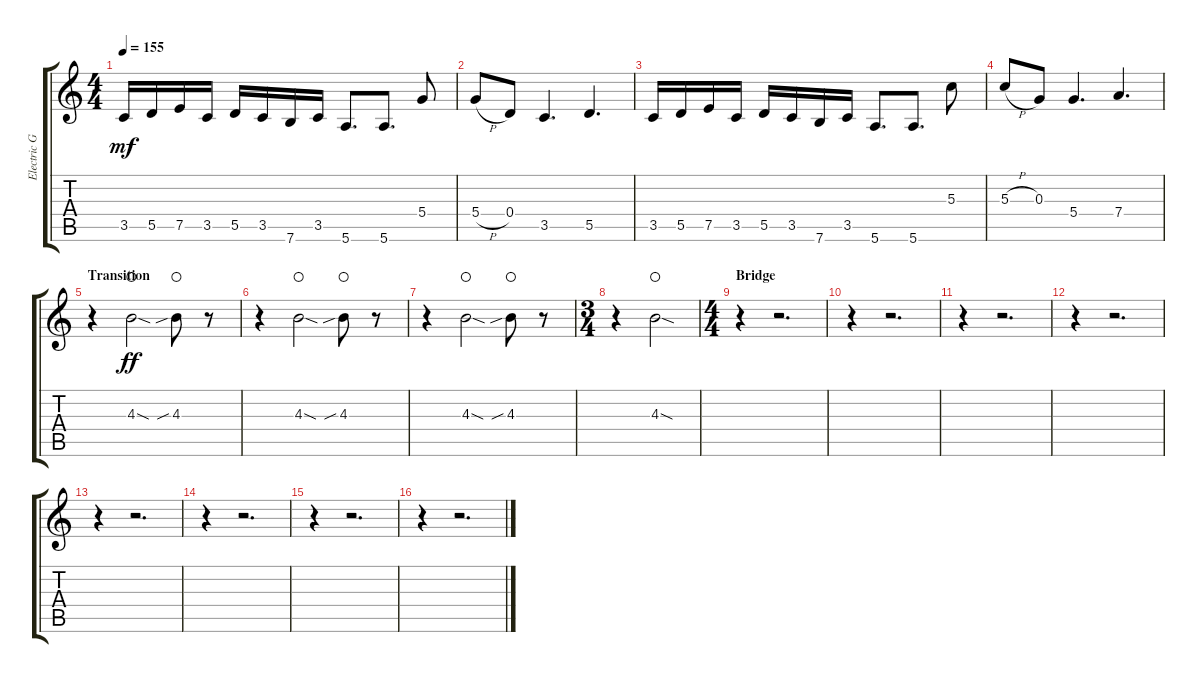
\track ("Electric Guitar" "Electric G") {instrument distortionguitar}
\staff {score tabs}
\tuning (E4 B3 G3 D3 A2 E2) {hide}
\ts (4 4)
\tempo 155
\clef g2
\ks c
3.5.16{dy mf} 5.5.16 7.5.16 3.5.16 5.5.16 3.5.16 7.6.16 3.5.16 5.6.8{d} 5.6.8{d} 5.4.8 |
5.4{h}.8 0.4.8 3.5.4{d} 5.5.4{d} |
3.5.16 5.5.16 7.5.16 3.5.16 5.5.16 3.5.16 7.6.16 3.5.16 5.6.8{d} 5.6.8{d} 5.3.8 |
5.3{h}.8 0.3.8 5.4.4{d} 7.4.4{d} |
\section ("" "Transition")
r.4 4.3{sod}.2{dy ff waho} 4.3{sib}.8{waho} r.8 |
r.4 4.3{sod}.2{waho} 4.3{sib}.8{waho} r.8 |
r.4 4.3{sod}.2{waho} 4.3{sib}.8{waho} r.8 |
\ts (3 4)
r.4 4.3{sod}.2{waho} |
\ts (4 4)
\section ("" "Bridge")
r.4 r.2{d} |
r.4 r.2{d} |
r.4 r.2{d} |
r.4 r.2{d} |
r.4 r.2{d} |
r.4 r.2{d} |
r.4 r.2{d} |
r.4 r.2{d}
